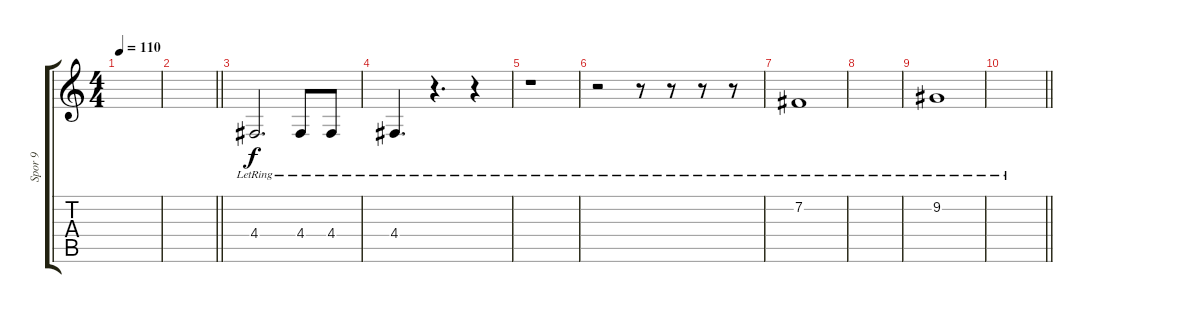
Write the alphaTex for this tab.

\track ("Spor 9" "Spor 9") {instrument clarinet}
\staff {score tabs}
\tuning (E4 B3 G3 D3 A2 D2) {hide}
\ts (4 4)
\tempo 110
\clef g2
\ks c
|
\barLineRight lightlight
|
4.4{lr}.2{d} 4.4{lr}.8 4.4{lr}.8 |
4.4{lr}.4{d} r.4{d} r.4 |
r.1 |
r.2 r.8 r.8 r.8 r.8 |
7.2{lr}.1{volume 9} |
|
9.2{lr}.1{volume 8} |
\barLineRight lightlight
